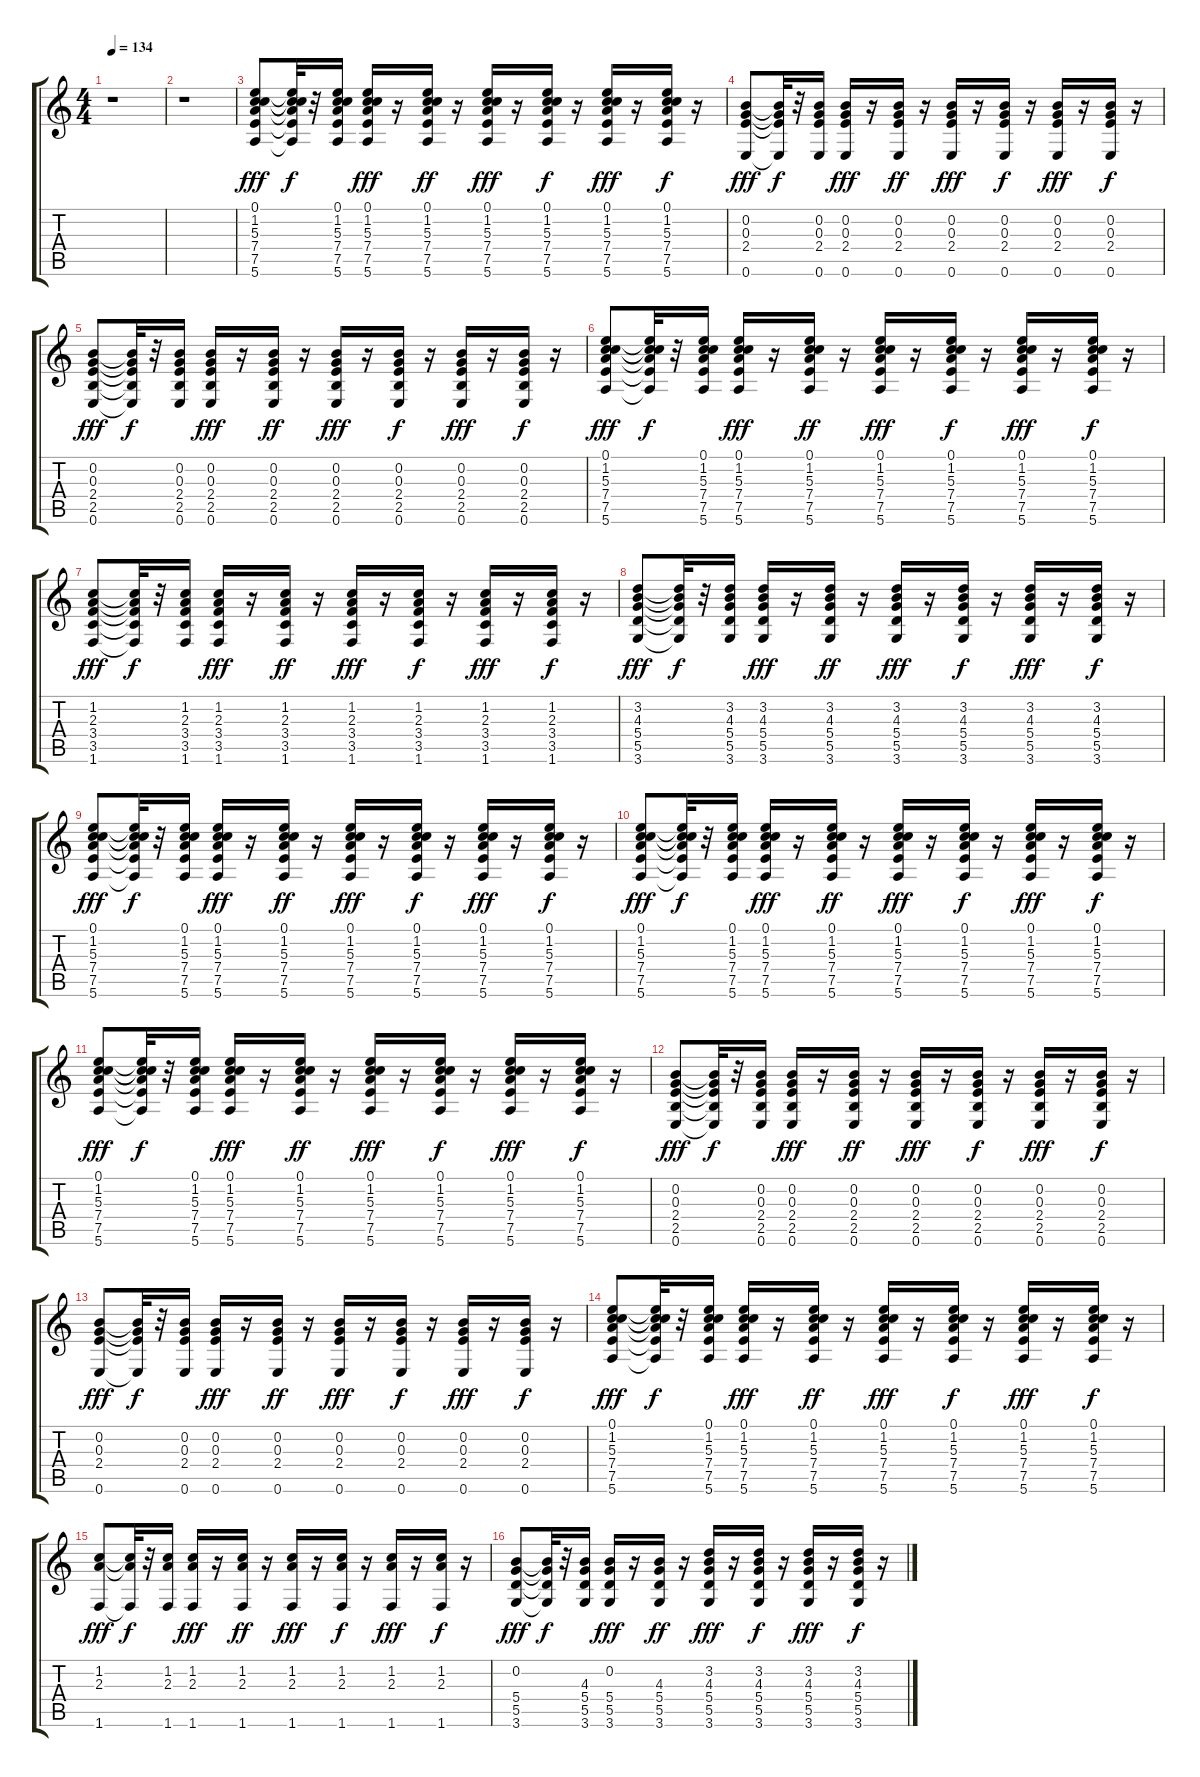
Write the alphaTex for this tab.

\track "" {instrument electricguitarclean}
\staff {score tabs}
\tuning (E4 B3 G3 D3 A2 E2) {hide}
\ts (4 4)
\tempo 134
\clef g2
\ks c
r.1{dy fff instrument electricguitarclean} |
r.1 |
(0.1 1.2 5.3 7.4 7.5 5.6).8 (0.1{t} 1.2{t} 5.3{t} 7.4{t} 7.5{t} 5.6{t}).32{dy f} r.32 (0.1 1.2 5.3 7.4 7.5 5.6).16 (0.1 1.2 5.3 7.4 7.5 5.6).16{dy fff} r.16 (0.1 1.2 5.3 7.4 7.5 5.6).16{dy ff} r.16 (0.1 1.2 5.3 7.4 7.5 5.6).16{dy fff} r.16 (0.1 1.2 5.3 7.4 7.5 5.6).16{dy f} r.16 (0.1 1.2 5.3 7.4 7.5 5.6).16{dy fff} r.16 (0.1 1.2 5.3 7.4 7.5 5.6).16{dy f} r.16 |
(0.2 0.3 2.4 0.6).8{dy fff} (0.2{t} 0.3{t} 2.4{t} 0.6{t}).32{dy f} r.32 (0.2 0.3 2.4 0.6).16 (0.2 0.3 2.4 0.6).16{dy fff} r.16 (0.2 0.3 2.4 0.6).16{dy ff} r.16 (0.2 0.3 2.4 0.6).16{dy fff} r.16 (0.2 0.3 2.4 0.6).16{dy f} r.16 (0.2 0.3 2.4 0.6).16{dy fff} r.16 (0.2 0.3 2.4 0.6).16{dy f} r.16 |
(0.2 0.3 2.4 2.5 0.6).8{dy fff} (0.2{t} 0.3{t} 2.4{t} 2.5{t} 0.6{t}).32{dy f} r.32 (0.2 0.3 2.4 2.5 0.6).16 (0.2 0.3 2.4 2.5 0.6).16{dy fff} r.16 (0.2 0.3 2.4 2.5 0.6).16{dy ff} r.16 (0.2 0.3 2.4 2.5 0.6).16{dy fff} r.16 (0.2 0.3 2.4 2.5 0.6).16{dy f} r.16 (0.2 0.3 2.4 2.5 0.6).16{dy fff} r.16 (0.2 0.3 2.4 2.5 0.6).16{dy f} r.16 |
(0.1 1.2 5.3 7.4 7.5 5.6).8{dy fff} (0.1{t} 1.2{t} 5.3{t} 7.4{t} 7.5{t} 5.6{t}).32{dy f} r.32 (0.1 1.2 5.3 7.4 7.5 5.6).16 (0.1 1.2 5.3 7.4 7.5 5.6).16{dy fff} r.16 (0.1 1.2 5.3 7.4 7.5 5.6).16{dy ff} r.16 (0.1 1.2 5.3 7.4 7.5 5.6).16{dy fff} r.16 (0.1 1.2 5.3 7.4 7.5 5.6).16{dy f} r.16 (0.1 1.2 5.3 7.4 7.5 5.6).16{dy fff} r.16 (0.1 1.2 5.3 7.4 7.5 5.6).16{dy f} r.16 |
(1.2 2.3 3.4 3.5 1.6).8{dy fff} (1.2{t} 2.3{t} 3.4{t} 3.5{t} 1.6{t}).32{dy f} r.32 (1.2 2.3 3.4 3.5 1.6).16 (1.2 2.3 3.4 3.5 1.6).16{dy fff} r.16 (1.2 2.3 3.4 3.5 1.6).16{dy ff} r.16 (1.2 2.3 3.4 3.5 1.6).16{dy fff} r.16 (1.2 2.3 3.4 3.5 1.6).16{dy f} r.16 (1.2 2.3 3.4 3.5 1.6).16{dy fff} r.16 (1.2 2.3 3.4 3.5 1.6).16{dy f} r.16 |
(3.2 4.3 5.4 5.5 3.6).8{dy fff} (3.2{t} 4.3{t} 5.4{t} 5.5{t} 3.6{t}).32{dy f} r.32 (3.2 4.3 5.4 5.5 3.6).16 (3.2 4.3 5.4 5.5 3.6).16{dy fff} r.16 (3.2 4.3 5.4 5.5 3.6).16{dy ff} r.16 (3.2 4.3 5.4 5.5 3.6).16{dy fff} r.16 (3.2 4.3 5.4 5.5 3.6).16{dy f} r.16 (3.2 4.3 5.4 5.5 3.6).16{dy fff} r.16 (3.2 4.3 5.4 5.5 3.6).16{dy f} r.16 |
(0.1 1.2 5.3 7.4 7.5 5.6).8{dy fff} (0.1{t} 1.2{t} 5.3{t} 7.4{t} 7.5{t} 5.6{t}).32{dy f} r.32 (0.1 1.2 5.3 7.4 7.5 5.6).16 (0.1 1.2 5.3 7.4 7.5 5.6).16{dy fff} r.16 (0.1 1.2 5.3 7.4 7.5 5.6).16{dy ff} r.16 (0.1 1.2 5.3 7.4 7.5 5.6).16{dy fff} r.16 (0.1 1.2 5.3 7.4 7.5 5.6).16{dy f} r.16 (0.1 1.2 5.3 7.4 7.5 5.6).16{dy fff} r.16 (0.1 1.2 5.3 7.4 7.5 5.6).16{dy f} r.16 |
(0.1 1.2 5.3 7.4 7.5 5.6).8{dy fff} (0.1{t} 1.2{t} 5.3{t} 7.4{t} 7.5{t} 5.6{t}).32{dy f} r.32 (0.1 1.2 5.3 7.4 7.5 5.6).16 (0.1 1.2 5.3 7.4 7.5 5.6).16{dy fff} r.16 (0.1 1.2 5.3 7.4 7.5 5.6).16{dy ff} r.16 (0.1 1.2 5.3 7.4 7.5 5.6).16{dy fff} r.16 (0.1 1.2 5.3 7.4 7.5 5.6).16{dy f} r.16 (0.1 1.2 5.3 7.4 7.5 5.6).16{dy fff} r.16 (0.1 1.2 5.3 7.4 7.5 5.6).16{dy f} r.16 |
(0.1 1.2 5.3 7.4 7.5 5.6).8{dy fff} (0.1{t} 1.2{t} 5.3{t} 7.4{t} 7.5{t} 5.6{t}).32{dy f} r.32 (0.1 1.2 5.3 7.4 7.5 5.6).16 (0.1 1.2 5.3 7.4 7.5 5.6).16{dy fff} r.16 (0.1 1.2 5.3 7.4 7.5 5.6).16{dy ff} r.16 (0.1 1.2 5.3 7.4 7.5 5.6).16{dy fff} r.16 (0.1 1.2 5.3 7.4 7.5 5.6).16{dy f} r.16 (0.1 1.2 5.3 7.4 7.5 5.6).16{dy fff} r.16 (0.1 1.2 5.3 7.4 7.5 5.6).16{dy f} r.16 |
(0.2 0.3 2.4 2.5 0.6).8{dy fff} (0.2{t} 0.3{t} 2.4{t} 2.5{t} 0.6{t}).32{dy f} r.32 (0.2 0.3 2.4 2.5 0.6).16 (0.2 0.3 2.4 2.5 0.6).16{dy fff} r.16 (0.2 0.3 2.4 2.5 0.6).16{dy ff} r.16 (0.2 0.3 2.4 2.5 0.6).16{dy fff} r.16 (0.2 0.3 2.4 2.5 0.6).16{dy f} r.16 (0.2 0.3 2.4 2.5 0.6).16{dy fff} r.16 (0.2 0.3 2.4 2.5 0.6).16{dy f} r.16 |
(0.2 0.3 2.4 0.6).8{dy fff} (0.2{t} 0.3{t} 2.4{t} 0.6{t}).32{dy f} r.32 (0.2 0.3 2.4 0.6).16 (0.2 0.3 2.4 0.6).16{dy fff} r.16 (0.2 0.3 2.4 0.6).16{dy ff} r.16 (0.2 0.3 2.4 0.6).16{dy fff} r.16 (0.2 0.3 2.4 0.6).16{dy f} r.16 (0.2 0.3 2.4 0.6).16{dy fff} r.16 (0.2 0.3 2.4 0.6).16{dy f} r.16 |
(0.1 1.2 5.3 7.4 7.5 5.6).8{dy fff} (0.1{t} 1.2{t} 5.3{t} 7.4{t} 7.5{t} 5.6{t}).32{dy f} r.32 (0.1 1.2 5.3 7.4 7.5 5.6).16 (0.1 1.2 5.3 7.4 7.5 5.6).16{dy fff} r.16 (0.1 1.2 5.3 7.4 7.5 5.6).16{dy ff} r.16 (0.1 1.2 5.3 7.4 7.5 5.6).16{dy fff} r.16 (0.1 1.2 5.3 7.4 7.5 5.6).16{dy f} r.16 (0.1 1.2 5.3 7.4 7.5 5.6).16{dy fff} r.16 (0.1 1.2 5.3 7.4 7.5 5.6).16{dy f} r.16 |
(1.2 2.3 1.6).8{dy fff} (1.2{t} 2.3{t} 1.6{t}).32{dy f} r.32 (1.2 2.3 1.6).16 (1.2 2.3 1.6).16{dy fff} r.16 (1.2 2.3 1.6).16{dy ff} r.16 (1.2 2.3 1.6).16{dy fff} r.16 (1.2 2.3 1.6).16{dy f} r.16 (1.2 2.3 1.6).16{dy fff} r.16 (1.2 2.3 1.6).16{dy f} r.16 |
(0.2 5.4 5.5 3.6).8{dy fff} (0.2{t} 5.4{t} 5.5{t} 3.6{t}).32{dy f} r.32 (4.3 5.4 5.5 3.6).16 (0.2 5.4 5.5 3.6).16{dy fff} r.16 (4.3 5.4 5.5 3.6).16{dy ff} r.16 (3.2 4.3 5.4 5.5 3.6).16{dy fff} r.16 (3.2 4.3 5.4 5.5 3.6).16{dy f} r.16 (3.2 4.3 5.4 5.5 3.6).16{dy fff} r.16 (3.2 4.3 5.4 5.5 3.6).16{dy f} r.16
